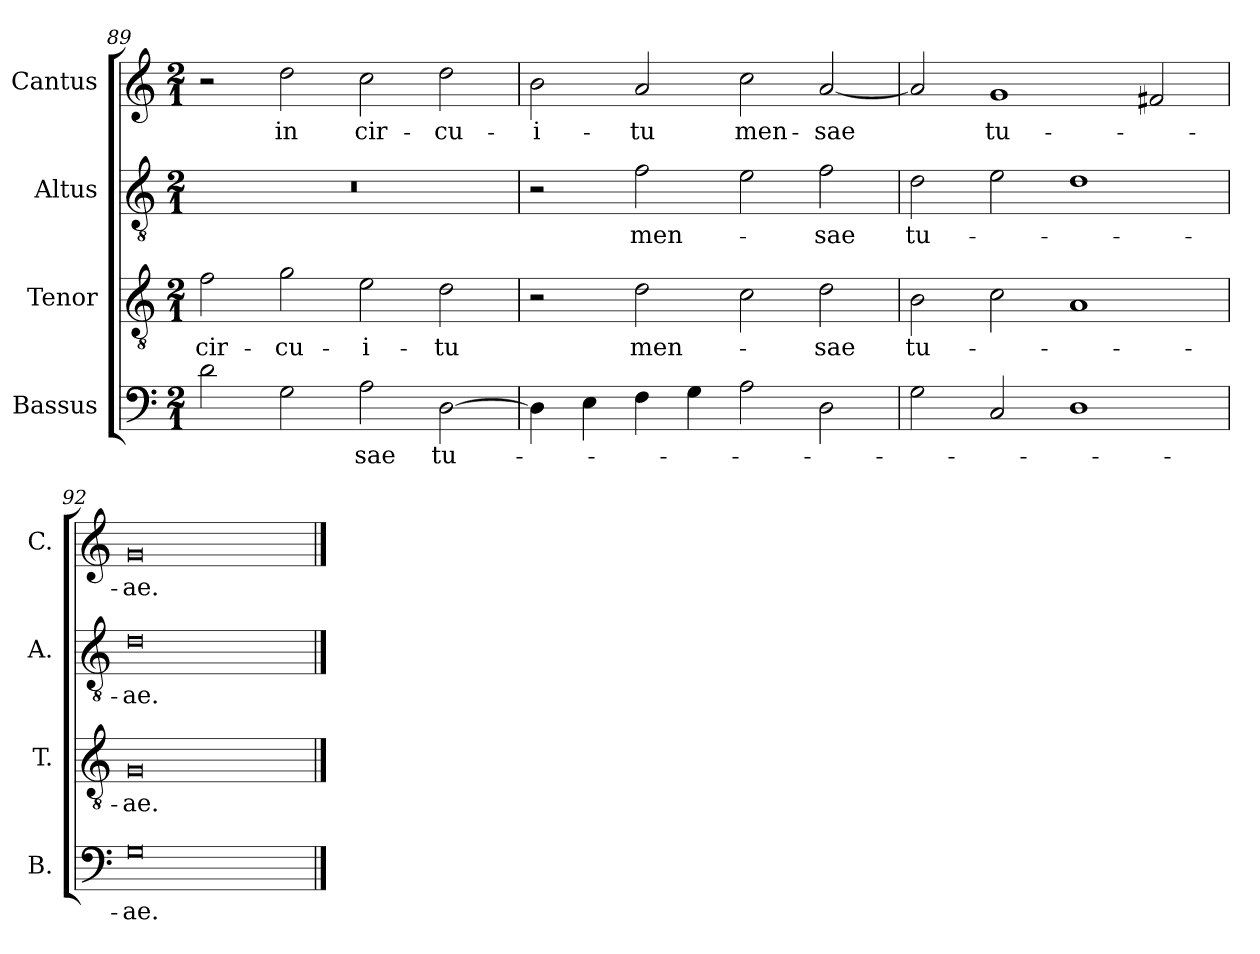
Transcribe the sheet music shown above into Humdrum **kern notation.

**kern	**text	**kern	**text	**kern	**text	**kern	**text
*part4	*part4	*part3	*part3	*part2	*part2	*part1	*part1
*staff4	*staff4	*staff3	*staff3	*staff2	*staff2	*staff1	*staff1
*I"Bassus	*	*I"Tenor	*	*I"Altus	*	*I"Cantus	*
*I'B.	*	*I'T.	*	*I'A.	*	*I'C.	*
*clefF4	*	*clefGv2	*	*clefGv2	*	*clefG2	*
*k[]	*	*k[]	*	*k[]	*	*k[]	*
*M2/1	*	*M2/1	*	*M2/1	*	*M2/1	*
=89	=89	=89	=89	=89	=89	=89	=89
!	!	!	!LO:LY:b	!	!	!	!
2d\	.	2f\	cir-	0r	.	2r	.
!	!	!	!LO:LY:b	!	!	!	!LO:LY:b
2G\	.	2g\	-cu-	.	.	2dd\	in
!	!LO:LY:b	!	!LO:LY:b	!	!	!	!LO:LY:b
2A\	-sae	2e\	-i-	.	.	2cc\	cir-
!	!LO:LY:b	!	!LO:LY:b	!	!	!	!LO:LY:b
[2D\	tu-	2d\	-tu	.	.	2dd\	-cu-
=90	=90	=90	=90	=90	=90	=90	=90
!	!	!	!	!	!	!	!LO:LY:b
4D\]	.	2r	.	2r	.	2b\	-i-
4E\	.	.	.	.	.	.	.
!	!	!	!LO:LY:b	!	!LO:LY:b	!	!LO:LY:b
4F\	.	2d\	men-	2f\	men-	2a/	-tu
4G\	.	.	.	.	.	.	.
!	!	!	!	!	!	!	!LO:LY:b
2A\	.	2c\	.	2e\	.	2cc\	men-
!	!	!	!LO:LY:b	!	!LO:LY:b	!	!LO:LY:b
2D\	.	2d\	sae	2f\	sae	[2a/	-sae
=91	=91	=91	=91	=91	=91	=91	=91
!	!	!	!LO:LY:b	!	!LO:LY:b	!	!
2G\	.	2B\	tu-	2d\	tu-	2a/]	.
!	!	!	!	!	!	!	!LO:LY:b
2C/	.	2c\	.	2e\	.	1g	tu-
1D	.	1A	.	1d	.	.	.
.	.	.	.	.	.	2f#X/	.
=92	=92	=92	=92	=92	=92	=92	=92
!	!LO:LY:b	!	!LO:LY:b	!	!LO:LY:b	!	!LO:LY:b
0G	-ae.	0G	-ae.	0d	-ae.	0g	-ae.
==	==	==	==	==	==	==	==
*-	*-	*-	*-	*-	*-	*-	*-
